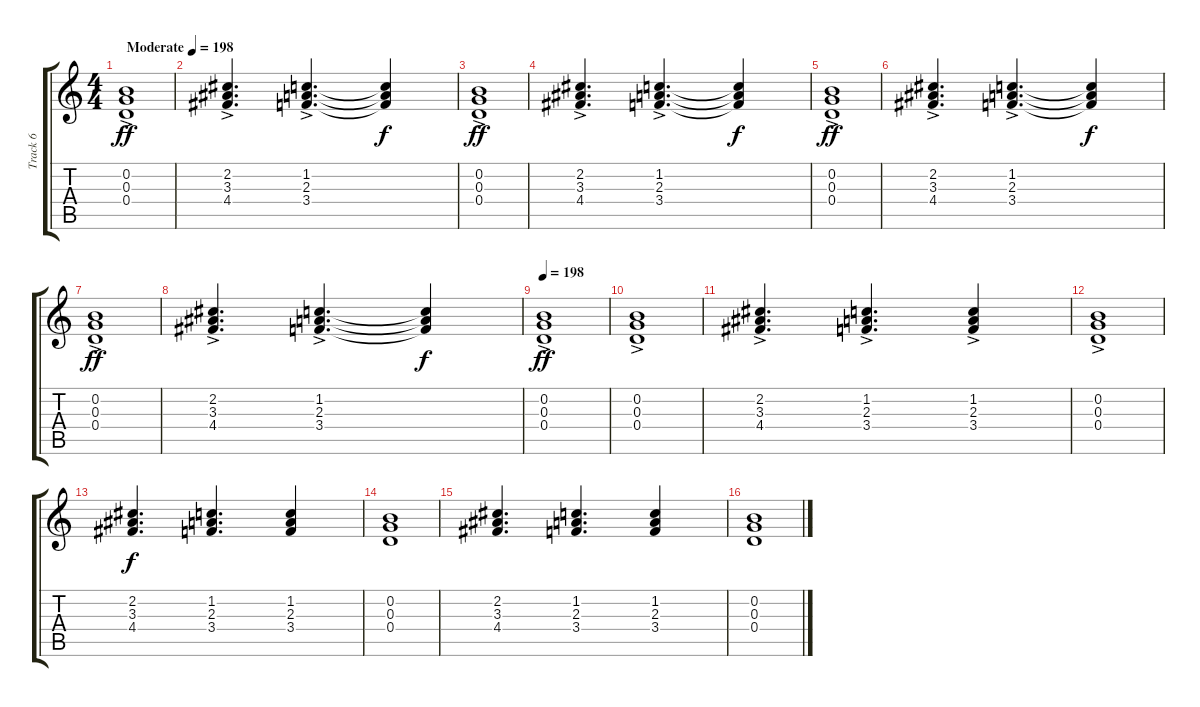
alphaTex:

\track ("Track 6" "Track 6") {instrument overdrivenguitar}
\staff {score tabs}
\tuning (E4 B3 G3 D3 A2 E2) {hide}
\ts (4 4)
\tempo (198 "Moderate")
\tempo 132
\tempo (198 "Moderate")
\clef g2
\ks c
(0.2 0.3 0.4{ac}).1{dy ff instrument overdrivenguitar} |
(2.2 3.3 4.4{ac}).4{d} (1.2 2.3 3.4{ac}).4{d} (1.2{t} 2.3{t} 3.4{t}).4{dy f} |
(0.2 0.3 0.4{ac}).1{dy ff} |
(2.2 3.3 4.4{ac}).4{d} (1.2 2.3 3.4{ac}).4{d} (1.2{t} 2.3{t} 3.4{t}).4{dy f} |
(0.2 0.3 0.4{ac}).1{dy ff} |
(2.2 3.3 4.4{ac}).4{d} (1.2 2.3 3.4{ac}).4{d} (1.2{t} 2.3{t} 3.4{t}).4{dy f} |
(0.2 0.3 0.4{ac}).1{dy ff} |
(2.2 3.3 4.4{ac}).4{d} (1.2 2.3 3.4{ac}).4{d} (1.2{t} 2.3{t} 3.4{t}).4{dy f} |
\tempo 198
(0.2 0.3 0.4{ac}).1{dy ff} |
(0.2 0.3 0.4{ac}).1 |
(2.2 3.3 4.4{ac}).4{d} (1.2 2.3 3.4{ac}).4{d} (1.2 2.3 3.4{ac}).4 |
(0.2 0.3 0.4{ac}).1 |
(2.2 3.3 4.4).4{d dy f} (1.2 2.3 3.4).4{d} (1.2 2.3 3.4).4 |
(0.2 0.3 0.4).1 |
(2.2 3.3 4.4).4{d} (1.2 2.3 3.4).4{d} (1.2 2.3 3.4).4 |
(0.2 0.3 0.4).1
